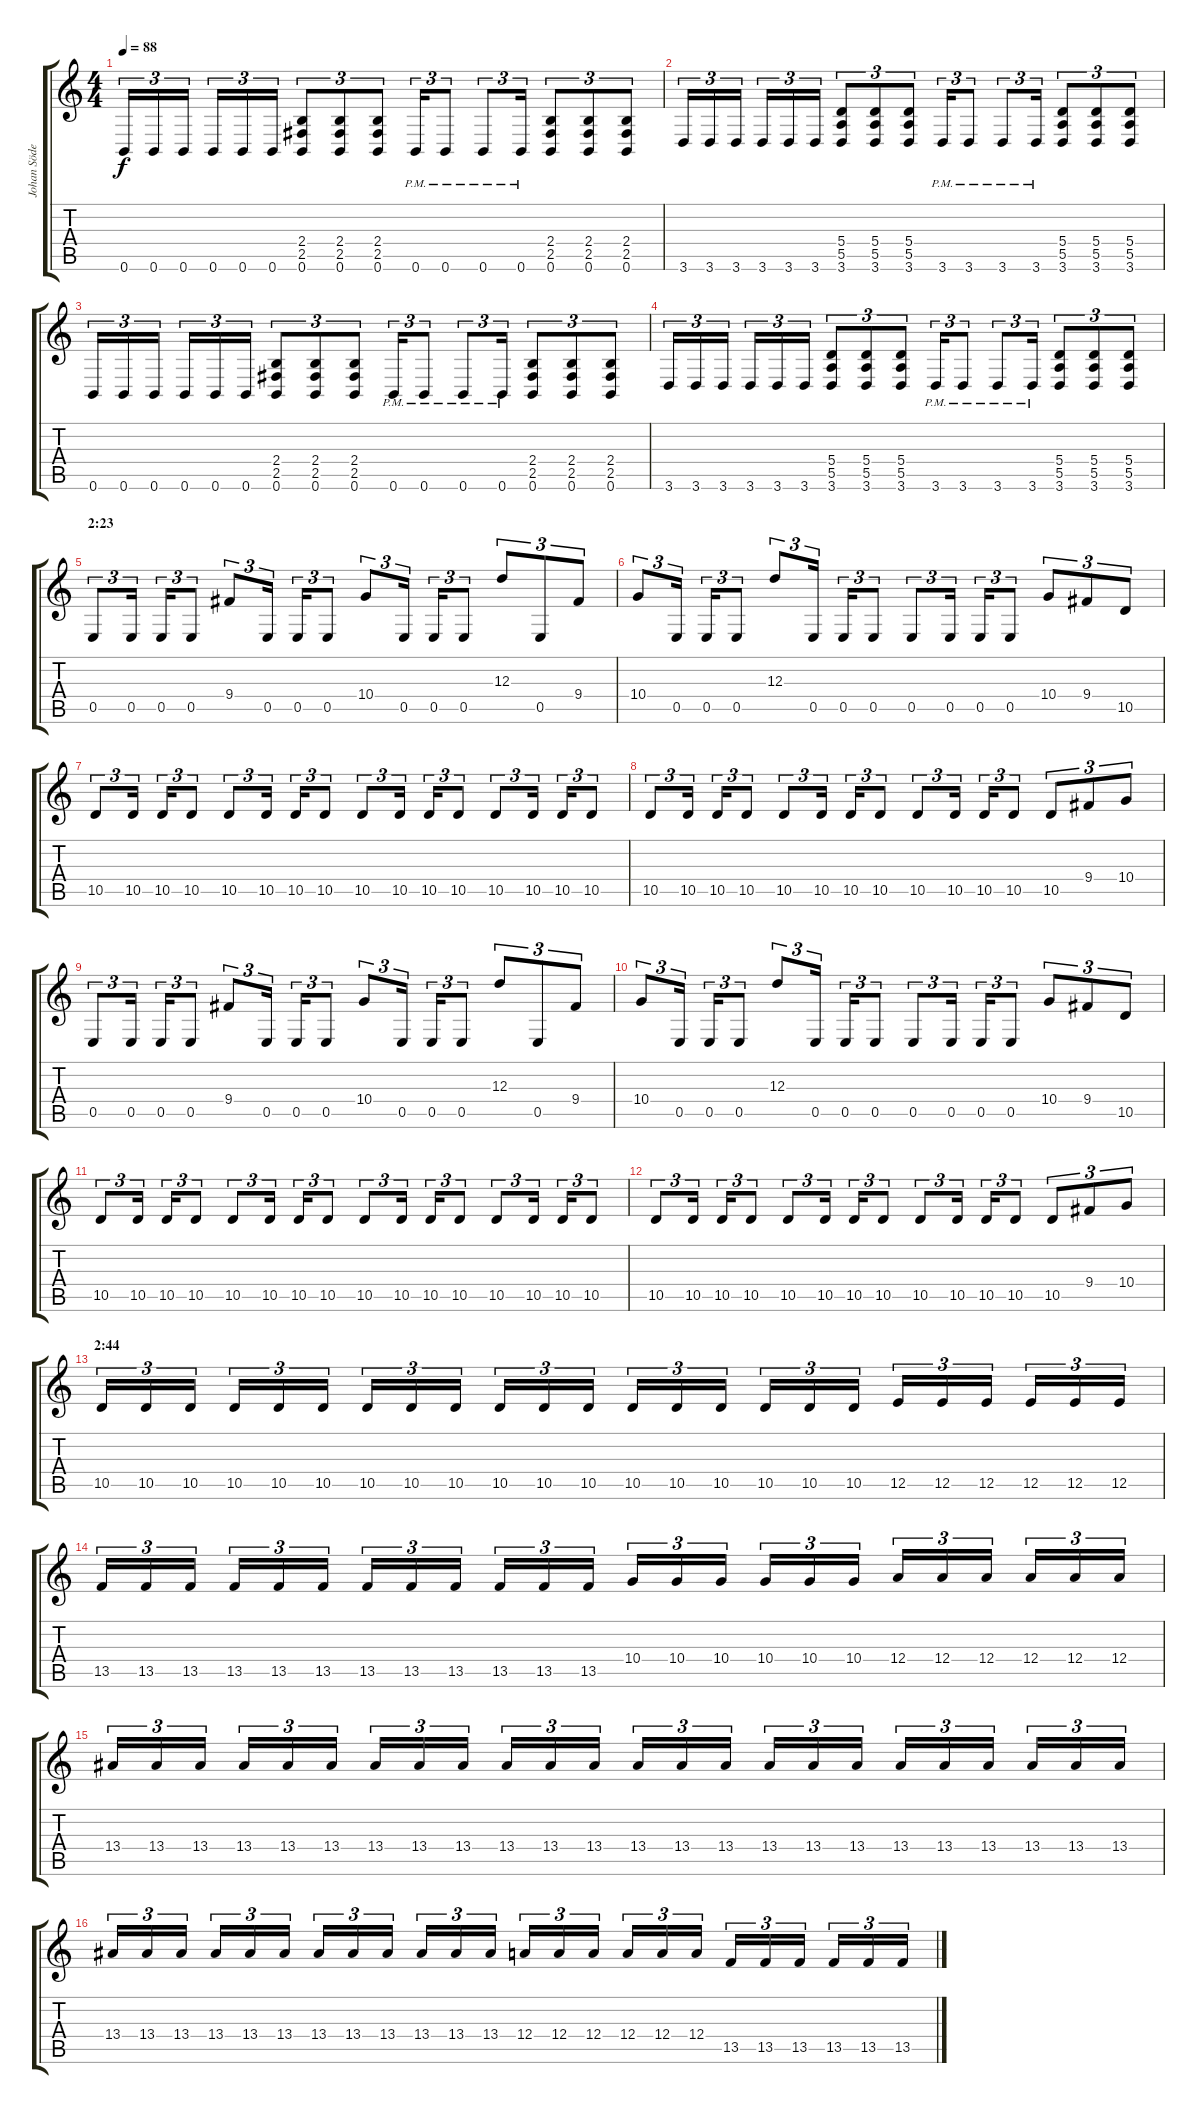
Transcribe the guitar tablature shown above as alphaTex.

\track ("Johan Söderberg" "Johan Söde") {instrument distortionguitar}
\staff {score tabs}
\tuning (B3 Gb3 D3 A2 E2 B1) {hide}
\ts (4 4)
\tempo 88
\clef g2
\ks c
0.6.16{tu (3 2) dy f} 0.6.16{tu (3 2)} 0.6.16{tu (3 2)} 0.6.16{tu (3 2)} 0.6.16{tu (3 2)} 0.6.16{tu (3 2)} (2.4 2.5 0.6).8{tu (3 2)} (2.4 2.5 0.6).8{tu (3 2)} (2.4 2.5 0.6).8{tu (3 2)} 0.6{pm}.16{tu (3 2)} 0.6{pm}.8{tu (3 2)} 0.6{pm}.8{tu (3 2)} 0.6{pm}.16{tu (3 2)} (2.4 2.5 0.6).8{tu (3 2)} (2.4 2.5 0.6).8{tu (3 2)} (2.4 2.5 0.6).8{tu (3 2)} |
3.6.16{tu (3 2)} 3.6.16{tu (3 2)} 3.6.16{tu (3 2)} 3.6.16{tu (3 2)} 3.6.16{tu (3 2)} 3.6.16{tu (3 2)} (5.4 5.5 3.6).8{tu (3 2)} (5.4 5.5 3.6).8{tu (3 2)} (5.4 5.5 3.6).8{tu (3 2)} 3.6{pm}.16{tu (3 2)} 3.6{pm}.8{tu (3 2)} 3.6{pm}.8{tu (3 2)} 3.6{pm}.16{tu (3 2)} (5.4 5.5 3.6).8{tu (3 2)} (5.4 5.5 3.6).8{tu (3 2)} (5.4 5.5 3.6).8{tu (3 2)} |
0.6.16{tu (3 2)} 0.6.16{tu (3 2)} 0.6.16{tu (3 2)} 0.6.16{tu (3 2)} 0.6.16{tu (3 2)} 0.6.16{tu (3 2)} (2.4 2.5 0.6).8{tu (3 2)} (2.4 2.5 0.6).8{tu (3 2)} (2.4 2.5 0.6).8{tu (3 2)} 0.6{pm}.16{tu (3 2)} 0.6{pm}.8{tu (3 2)} 0.6{pm}.8{tu (3 2)} 0.6{pm}.16{tu (3 2)} (2.4 2.5 0.6).8{tu (3 2)} (2.4 2.5 0.6).8{tu (3 2)} (2.4 2.5 0.6).8{tu (3 2)} |
3.6.16{tu (3 2)} 3.6.16{tu (3 2)} 3.6.16{tu (3 2)} 3.6.16{tu (3 2)} 3.6.16{tu (3 2)} 3.6.16{tu (3 2)} (5.4 5.5 3.6).8{tu (3 2)} (5.4 5.5 3.6).8{tu (3 2)} (5.4 5.5 3.6).8{tu (3 2)} 3.6{pm}.16{tu (3 2)} 3.6{pm}.8{tu (3 2)} 3.6{pm}.8{tu (3 2)} 3.6{pm}.16{tu (3 2)} (5.4 5.5 3.6).8{tu (3 2)} (5.4 5.5 3.6).8{tu (3 2)} (5.4 5.5 3.6).8{tu (3 2)} |
\section ("" "2:23")
0.5.8{tu (3 2)} 0.5.16{tu (3 2)} 0.5.16{tu (3 2)} 0.5.8{tu (3 2)} 9.4.8{tu (3 2)} 0.5.16{tu (3 2)} 0.5.16{tu (3 2)} 0.5.8{tu (3 2)} 10.4.8{tu (3 2)} 0.5.16{tu (3 2)} 0.5.16{tu (3 2)} 0.5.8{tu (3 2)} 12.3.8{tu (3 2)} 0.5.8{tu (3 2)} 9.4.8{tu (3 2)} |
10.4.8{tu (3 2)} 0.5.16{tu (3 2)} 0.5.16{tu (3 2)} 0.5.8{tu (3 2)} 12.3.8{tu (3 2)} 0.5.16{tu (3 2)} 0.5.16{tu (3 2)} 0.5.8{tu (3 2)} 0.5.8{tu (3 2)} 0.5.16{tu (3 2)} 0.5.16{tu (3 2)} 0.5.8{tu (3 2)} 10.4.8{tu (3 2)} 9.4.8{tu (3 2)} 10.5.8{tu (3 2)} |
10.5.8{tu (3 2)} 10.5.16{tu (3 2)} 10.5.16{tu (3 2)} 10.5.8{tu (3 2)} 10.5.8{tu (3 2)} 10.5.16{tu (3 2)} 10.5.16{tu (3 2)} 10.5.8{tu (3 2)} 10.5.8{tu (3 2)} 10.5.16{tu (3 2)} 10.5.16{tu (3 2)} 10.5.8{tu (3 2)} 10.5.8{tu (3 2)} 10.5.16{tu (3 2)} 10.5.16{tu (3 2)} 10.5.8{tu (3 2)} |
10.5.8{tu (3 2)} 10.5.16{tu (3 2)} 10.5.16{tu (3 2)} 10.5.8{tu (3 2)} 10.5.8{tu (3 2)} 10.5.16{tu (3 2)} 10.5.16{tu (3 2)} 10.5.8{tu (3 2)} 10.5.8{tu (3 2)} 10.5.16{tu (3 2)} 10.5.16{tu (3 2)} 10.5.8{tu (3 2)} 10.5.8{tu (3 2)} 9.4.8{tu (3 2)} 10.4.8{tu (3 2)} |
0.5.8{tu (3 2)} 0.5.16{tu (3 2)} 0.5.16{tu (3 2)} 0.5.8{tu (3 2)} 9.4.8{tu (3 2)} 0.5.16{tu (3 2)} 0.5.16{tu (3 2)} 0.5.8{tu (3 2)} 10.4.8{tu (3 2)} 0.5.16{tu (3 2)} 0.5.16{tu (3 2)} 0.5.8{tu (3 2)} 12.3.8{tu (3 2)} 0.5.8{tu (3 2)} 9.4.8{tu (3 2)} |
10.4.8{tu (3 2)} 0.5.16{tu (3 2)} 0.5.16{tu (3 2)} 0.5.8{tu (3 2)} 12.3.8{tu (3 2)} 0.5.16{tu (3 2)} 0.5.16{tu (3 2)} 0.5.8{tu (3 2)} 0.5.8{tu (3 2)} 0.5.16{tu (3 2)} 0.5.16{tu (3 2)} 0.5.8{tu (3 2)} 10.4.8{tu (3 2)} 9.4.8{tu (3 2)} 10.5.8{tu (3 2)} |
10.5.8{tu (3 2)} 10.5.16{tu (3 2)} 10.5.16{tu (3 2)} 10.5.8{tu (3 2)} 10.5.8{tu (3 2)} 10.5.16{tu (3 2)} 10.5.16{tu (3 2)} 10.5.8{tu (3 2)} 10.5.8{tu (3 2)} 10.5.16{tu (3 2)} 10.5.16{tu (3 2)} 10.5.8{tu (3 2)} 10.5.8{tu (3 2)} 10.5.16{tu (3 2)} 10.5.16{tu (3 2)} 10.5.8{tu (3 2)} |
10.5.8{tu (3 2)} 10.5.16{tu (3 2)} 10.5.16{tu (3 2)} 10.5.8{tu (3 2)} 10.5.8{tu (3 2)} 10.5.16{tu (3 2)} 10.5.16{tu (3 2)} 10.5.8{tu (3 2)} 10.5.8{tu (3 2)} 10.5.16{tu (3 2)} 10.5.16{tu (3 2)} 10.5.8{tu (3 2)} 10.5.8{tu (3 2)} 9.4.8{tu (3 2)} 10.4.8{tu (3 2)} |
\section ("" "2:44")
10.5.16{tu (3 2)} 10.5.16{tu (3 2)} 10.5.16{tu (3 2)} 10.5.16{tu (3 2)} 10.5.16{tu (3 2)} 10.5.16{tu (3 2)} 10.5.16{tu (3 2)} 10.5.16{tu (3 2)} 10.5.16{tu (3 2)} 10.5.16{tu (3 2)} 10.5.16{tu (3 2)} 10.5.16{tu (3 2)} 10.5.16{tu (3 2)} 10.5.16{tu (3 2)} 10.5.16{tu (3 2)} 10.5.16{tu (3 2)} 10.5.16{tu (3 2)} 10.5.16{tu (3 2)} 12.5.16{tu (3 2)} 12.5.16{tu (3 2)} 12.5.16{tu (3 2)} 12.5.16{tu (3 2)} 12.5.16{tu (3 2)} 12.5.16{tu (3 2)} |
13.5.16{tu (3 2)} 13.5.16{tu (3 2)} 13.5.16{tu (3 2)} 13.5.16{tu (3 2)} 13.5.16{tu (3 2)} 13.5.16{tu (3 2)} 13.5.16{tu (3 2)} 13.5.16{tu (3 2)} 13.5.16{tu (3 2)} 13.5.16{tu (3 2)} 13.5.16{tu (3 2)} 13.5.16{tu (3 2)} 10.4.16{tu (3 2)} 10.4.16{tu (3 2)} 10.4.16{tu (3 2)} 10.4.16{tu (3 2)} 10.4.16{tu (3 2)} 10.4.16{tu (3 2)} 12.4.16{tu (3 2)} 12.4.16{tu (3 2)} 12.4.16{tu (3 2)} 12.4.16{tu (3 2)} 12.4.16{tu (3 2)} 12.4.16{tu (3 2)} |
13.4.16{tu (3 2)} 13.4.16{tu (3 2)} 13.4.16{tu (3 2)} 13.4.16{tu (3 2)} 13.4.16{tu (3 2)} 13.4.16{tu (3 2)} 13.4.16{tu (3 2)} 13.4.16{tu (3 2)} 13.4.16{tu (3 2)} 13.4.16{tu (3 2)} 13.4.16{tu (3 2)} 13.4.16{tu (3 2)} 13.4.16{tu (3 2)} 13.4.16{tu (3 2)} 13.4.16{tu (3 2)} 13.4.16{tu (3 2)} 13.4.16{tu (3 2)} 13.4.16{tu (3 2)} 13.4.16{tu (3 2)} 13.4.16{tu (3 2)} 13.4.16{tu (3 2)} 13.4.16{tu (3 2)} 13.4.16{tu (3 2)} 13.4.16{tu (3 2)} |
13.4.16{tu (3 2)} 13.4.16{tu (3 2)} 13.4.16{tu (3 2)} 13.4.16{tu (3 2)} 13.4.16{tu (3 2)} 13.4.16{tu (3 2)} 13.4.16{tu (3 2)} 13.4.16{tu (3 2)} 13.4.16{tu (3 2)} 13.4.16{tu (3 2)} 13.4.16{tu (3 2)} 13.4.16{tu (3 2)} 12.4.16{tu (3 2)} 12.4.16{tu (3 2)} 12.4.16{tu (3 2)} 12.4.16{tu (3 2)} 12.4.16{tu (3 2)} 12.4.16{tu (3 2)} 13.5.16{tu (3 2)} 13.5.16{tu (3 2)} 13.5.16{tu (3 2)} 13.5.16{tu (3 2)} 13.5.16{tu (3 2)} 13.5.16{tu (3 2)}
